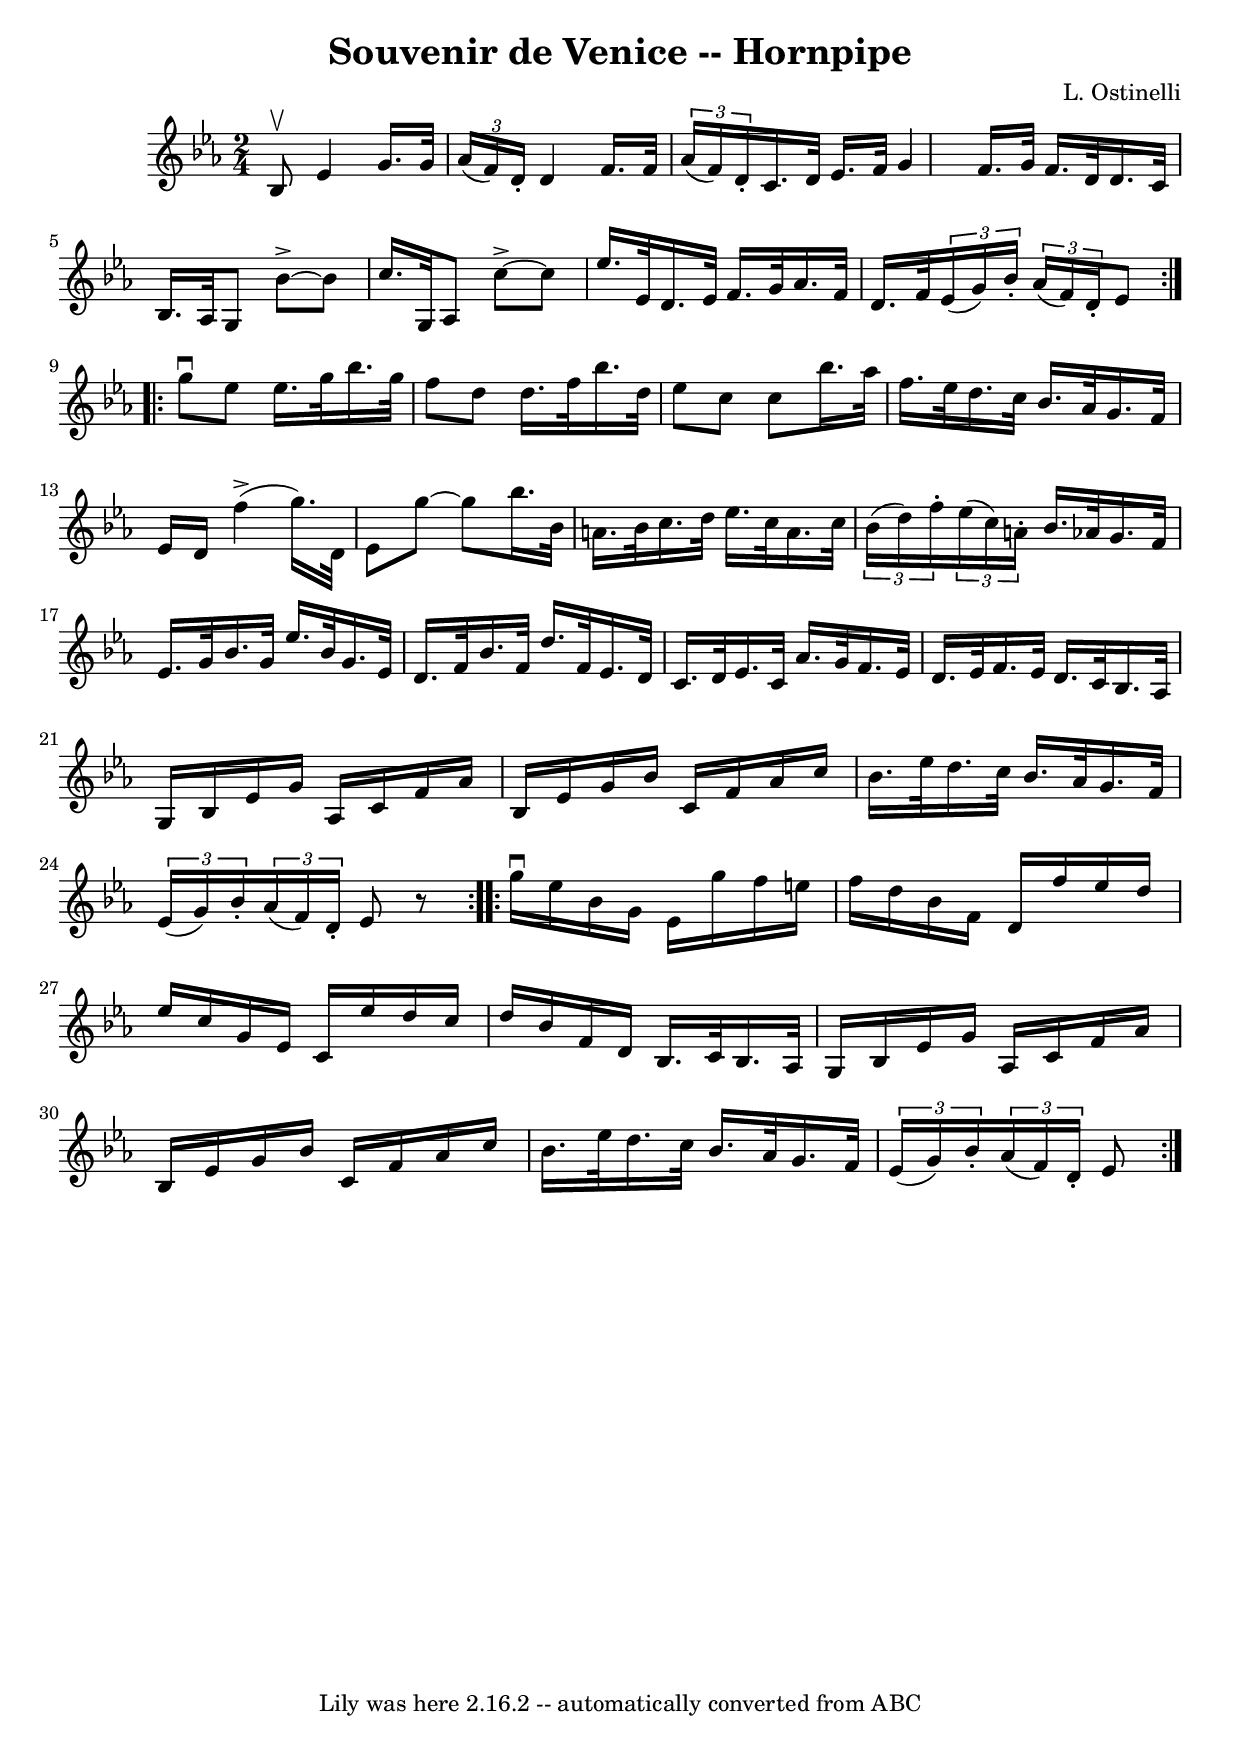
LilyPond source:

\version "2.7.40"
\include "Mammoth.ily"
\header {
	%% book = "Cole's 1000 Fiddle Tunes"
	composer = "L. Ostinelli"
	crossRefNumber = "1"
	footnotes = ""
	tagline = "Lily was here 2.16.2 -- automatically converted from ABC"
	title = "Souvenir de Venice -- Hornpipe"
}
voicedefault =  {


\repeat volta 2 {
\time 2/4 \key ees \major bes8^\upbow |
 ees'4 g'16. g'32    
\times 2/3 { aes'16 (f'16) d'16 -. } |
 d'4 f'16. f'32  
  \times 2/3 { aes'16 (f'16) d'16 -. } |
 c'16. d'32    
ees'16. f'32 g'4  |
 f'16. g'32 f'16. d'32 d'16.    
c'32 bes16. aes32  |
 g8 bes'8^\accent  ~ bes'8    
c''16. g32  |
 aes8 c''8^\accent  ~ c''8 ees''16.    
ees'32  |
 d'16. ees'32 f'16. g'32 aes'16. f'32    
d'16. f'32  |
   \times 2/3 { ees'16 (g'16) bes'16 -. }   
\times 2/3 { aes'16 (f'16) d'16 -. } ees'8  }     \repeat volta 2 { 
 g''8^\downbow ees''8 ees''16. g''32 bes''16. g''32  |
   
f''8 d''8 d''16. f''32 bes''16. d''32  |
 ees''8 c''8 
 c''8 bes''16. aes''32  |
 f''16. ees''32 d''16.    
c''32 bes'16. aes'32 g'16. f'32  |
 ees'16 d'16      
f''4 (^\accent g''16.) d'32  |
 ees'8 g''8   ~ g''8    
bes''16. bes'32  |
 a'16. bes'32 c''16. d''32 ees''16.   
 c''32 a'16. c''32  |
     \times 2/3 { bes'16 (d''16)   
f''16 -. }   \times 2/3 { ees''16 (c''16) a'16 -. } bes'16.    
aes'!32 g'16. f'32  |
 ees'16. g'32 bes'16. g'32    
ees''16. bes'32 g'16. ees'32  |
 d'16. f'32 bes'16.    
f'32 d''16. f'32 ees'16. d'32  |
 c'16. d'32 ees'16.  
 c'32 aes'16. g'32 f'16. ees'32  |
 d'16. ees'32    
f'16. ees'32 d'16. c'32 bes16. aes32  |
 g16 bes16    
ees'16 g'16 aes16 c'16 f'16 aes'16  |
 bes16 ees'16 
 g'16 bes'16 c'16 f'16 aes'16 c''16  |
 bes'16.    
ees''32 d''16. c''32 bes'16. aes'32 g'16. f'32  |
 
\times 2/3 { ees'16 (g'16) bes'16 -. }   \times 2/3 { aes'16 (
f'16) d'16 -. } ees'8    r8 }     \repeat volta 2 { g''16^\downbow   
ees''16 bes'16 g'16 ees'16 g''16 f''16 e''16  |
   
f''16 d''16 bes'16 f'16 d'16 f''16 ees''16 d''16  |
 
 ees''16 c''16 g'16 ees'16 c'16 ees''16 d''16 c''16  
|
 d''16 bes'16 f'16 d'16 bes16. c'32 bes16. aes32 
 |
 g16 bes16 ees'16 g'16 aes16 c'16 f'16 aes'16 
 |
 bes16 ees'16 g'16 bes'16 c'16 f'16 aes'16    
c''16  |
 bes'16. ees''32 d''16. c''32 bes'16. aes'32  
 g'16. f'32  |
 \times 2/3 { ees'16 (g'16) bes'16 -. }   
\times 2/3 { aes'16 (f'16) d'16 -. } ees'8  }   
}

\score{
    <<

	\context Staff="default"
	{
	    \voicedefault 
	}

    >>
	\layout {
	}
	\midi {}
}
